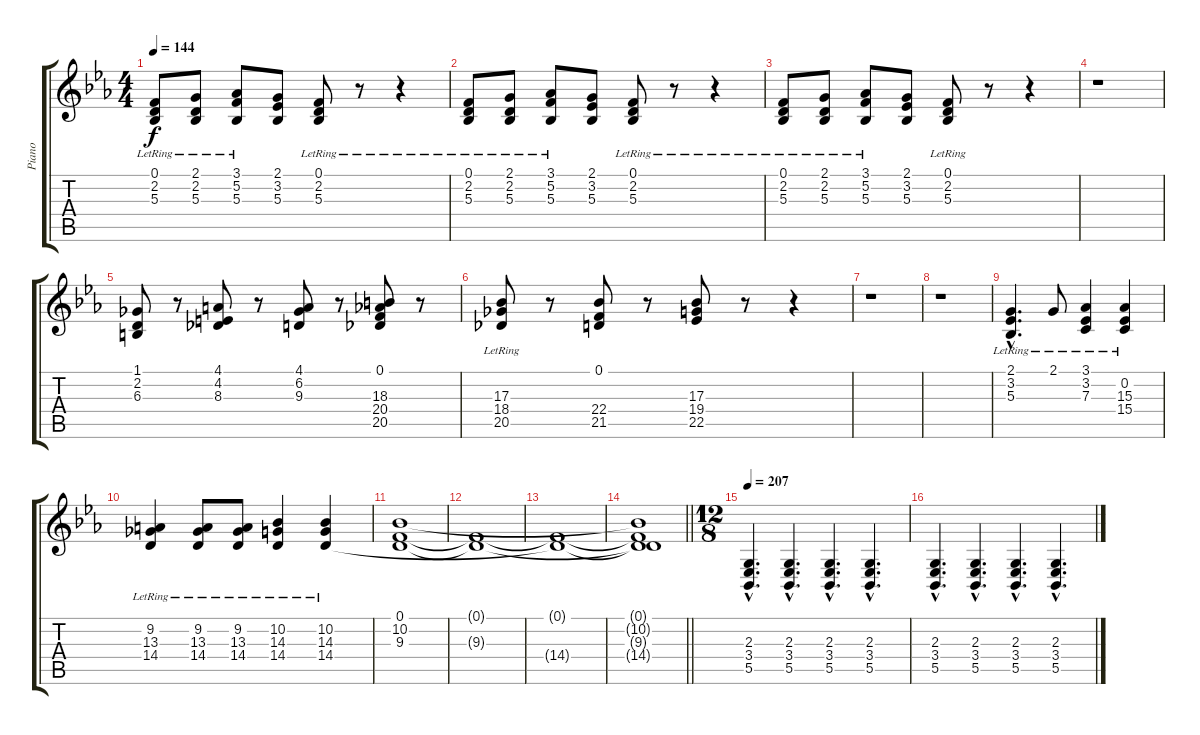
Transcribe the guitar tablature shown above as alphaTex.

\track ("Piano " "Piano ") {instrument honkytonkpiano}
\staff {score tabs}
\tuning (F4 C4 F3 C3 F2 C2) {hide}
\ts (4 4)
\tempo 144
\clef g2
\ks eb
(0.1 2.2 5.3{lr}).8{dy f} (2.1 2.2 5.3{lr}).8 (3.1 5.2{lr} 5.3).8 (2.1 3.2 5.3).8 (0.1 2.2 5.3{lr}).8 r.8 r.4 |
(0.1 2.2 5.3{lr}).8 (2.1 2.2 5.3{lr}).8 (3.1 5.2{lr} 5.3).8 (2.1 3.2 5.3).8 (0.1 2.2 5.3{lr}).8 r.8 r.4 |
(0.1 2.2 5.3{lr}).8 (2.1 2.2 5.3{lr}).8 (3.1 5.2{lr} 5.3).8 (2.1 3.2 5.3).8 (0.1 2.2 5.3{lr}).8 r.8 r.4 |
r.1 |
(1.1 2.2 6.3).8 r.8 (4.1 4.2 8.3).8 r.8 (4.1 6.2 9.3).8 r.8 (0.1 18.3 20.4 20.5).8 r.8 |
(17.3{lr} 18.4 20.5).8 r.8 (0.1 22.4 21.5).8 r.8 (17.3 19.4 22.5).8 r.8 r.4 |
r.1 |
r.1 |
(2.1{hac lr} 3.2{hac lr} 5.3{hac}).4{d} 2.1{lr}.8 (3.1{lr} 3.2{lr} 7.3).4 (0.2{lr} 15.3{lr} 15.4{lr}).4 |
(9.2 13.3{lr} 14.4).4 (9.2{lr} 13.3{lr} 14.4{lr}).8 (9.2{lr} 13.3{lr} 14.4{lr}).8 (10.2 14.3{lr} 14.4{lr}).4 (10.2 14.3{lr} 14.4{lr}).4 |
(0.1 10.2 9.3).1 |
(0.1{t} 9.3{t}).1 |
(0.1{t} 14.4{t}).1 |
\barLineRight lightlight
(0.1{t} 10.2{t} 9.3{t} 14.4{t}).1 |
\ts (12 8)
\tempo 207
(2.3{hac} 3.4{hac} 5.5{hac}).4{d} (2.3{hac} 3.4{hac} 5.5{hac}).4{d} (2.3{hac} 3.4{hac} 5.5{hac}).4{d} (2.3{hac} 3.4{hac} 5.5{hac}).4{d} |
(2.3{hac} 3.4{hac} 5.5{hac}).4{d} (2.3{hac} 3.4{hac} 5.5{hac}).4{d} (2.3{hac} 3.4{hac} 5.5{hac}).4{d} (2.3{hac} 3.4{hac} 5.5{hac}).4{d}
